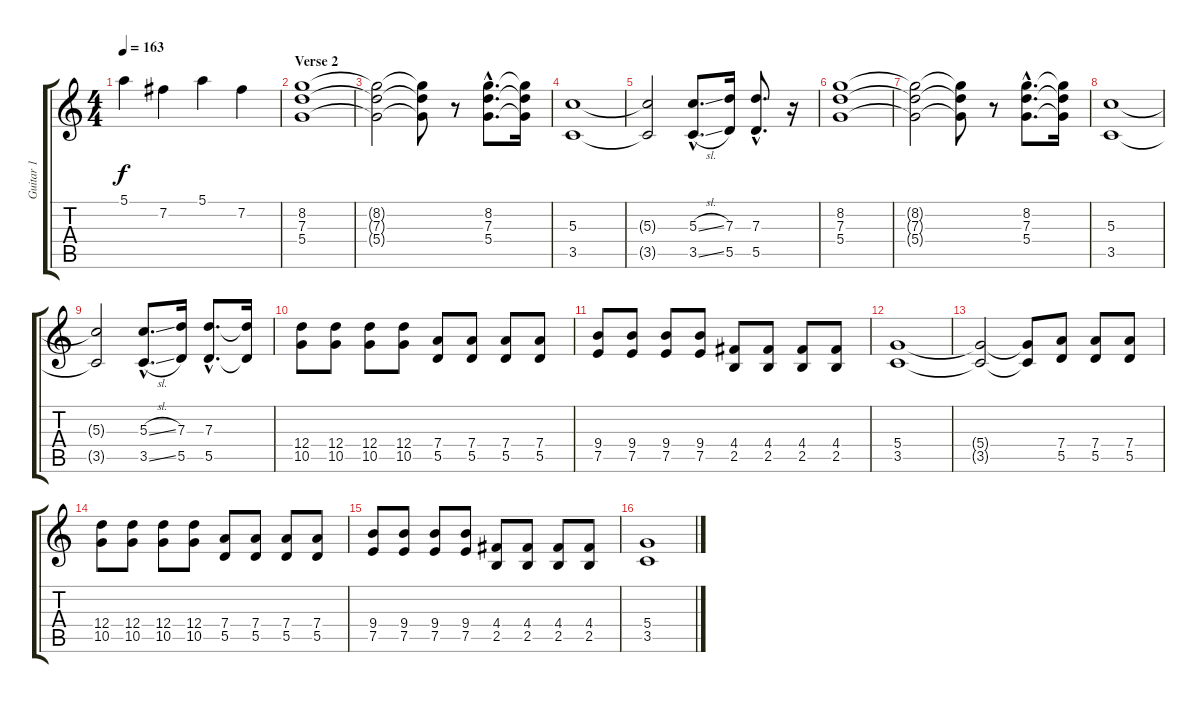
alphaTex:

\track ("Guitar 1" "Guitar 1") {instrument distortionguitar}
\staff {score tabs}
\tuning (E4 B3 G3 D3 A2 E2) {hide}
\ts (4 4)
\tempo 163
\clef g2
\ks c
5.1.4{dy f} 7.2.4 5.1.4 7.2.4 |
\section ("" "Verse 2")
(8.2 7.3 5.4).1 |
(8.2{t} 7.3{t} 5.4{t}).2 (8.2{t} 7.3{t} 5.4{t}).8 r.8 (8.2{hac} 7.3{hac} 5.4{hac}).8{d} (8.2{t} 7.3{t} 5.4{t}).16 |
(5.3 3.5).1 |
(5.3{t} 3.5{t}).2 (5.3{sl hac} 3.5{sl hac}).8{d} (7.3 5.5).16 (7.3{hac} 5.5{hac}).8{d} r.16 |
(8.2 7.3 5.4).1 |
(8.2{t} 7.3{t} 5.4{t}).2 (8.2{t} 7.3{t} 5.4{t}).8 r.8 (8.2{hac} 7.3{hac} 5.4{hac}).8{d} (8.2{t} 7.3{t} 5.4{t}).16 |
(5.3 3.5).1 |
(5.3{t} 3.5{t}).2 (5.3{sl hac} 3.5{sl hac}).8{d} (7.3 5.5).16 (7.3{hac} 5.5{hac}).8{d} (7.3{t} 5.5{t}).16 |
(12.4 10.5).8 (12.4 10.5).8 (12.4 10.5).8 (12.4 10.5).8 (7.4 5.5).8 (7.4 5.5).8 (7.4 5.5).8 (7.4 5.5).8 |
(9.4 7.5).8 (9.4 7.5).8 (9.4 7.5).8 (9.4 7.5).8 (4.4 2.5).8 (4.4 2.5).8 (4.4 2.5).8 (4.4 2.5).8 |
(5.4 3.5).1 |
(5.4{t} 3.5{t}).2 (5.4{t} 3.5{t}).8 (7.4 5.5).8 (7.4 5.5).8 (7.4 5.5).8 |
(12.4 10.5).8 (12.4 10.5).8 (12.4 10.5).8 (12.4 10.5).8 (7.4 5.5).8 (7.4 5.5).8 (7.4 5.5).8 (7.4 5.5).8 |
(9.4 7.5).8 (9.4 7.5).8 (9.4 7.5).8 (9.4 7.5).8 (4.4 2.5).8 (4.4 2.5).8 (4.4 2.5).8 (4.4 2.5).8 |
(5.4 3.5).1
